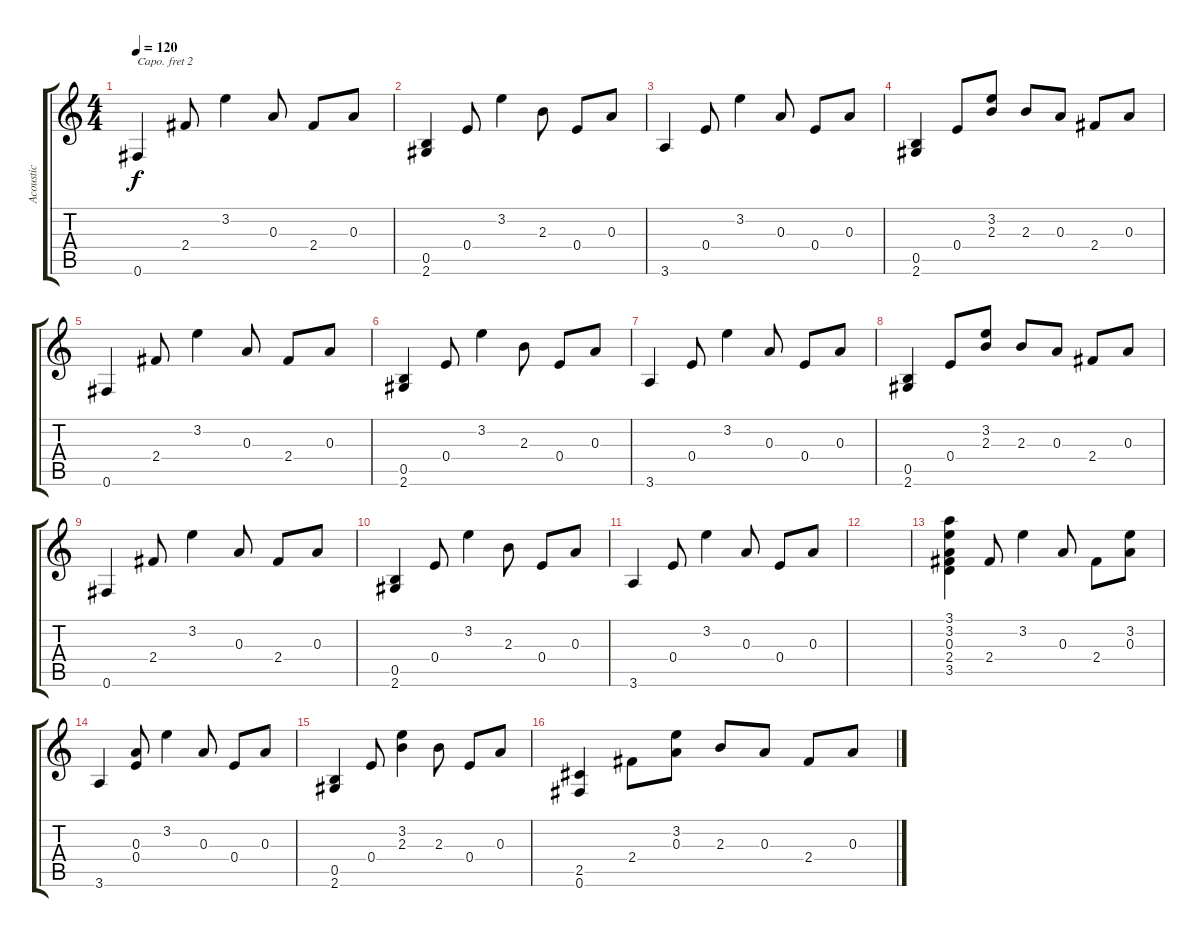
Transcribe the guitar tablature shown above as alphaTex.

\track ("Acoustic" "Acoustic") {instrument acousticguitarsteel}
\staff {score tabs}
\capo 2
\tuning (E4 B3 G3 D3 A2 E2) {hide}
\ts (4 4)
\tempo 120
\clef g2
\ks c
0.6.4{dy f} 2.4.8 3.2.4 0.3.8 2.4.8 0.3.8 |
(0.5 2.6).4 0.4.8 3.2.4 2.3.8 0.4.8 0.3.8 |
3.6.4 0.4.8 3.2.4 0.3.8 0.4.8 0.3.8 |
(0.5 2.6).4 0.4.8 (3.2 2.3).8 2.3.8 0.3.8 2.4.8 0.3.8 |
0.6.4 2.4.8 3.2.4 0.3.8 2.4.8 0.3.8 |
(0.5 2.6).4 0.4.8 3.2.4 2.3.8 0.4.8 0.3.8 |
3.6.4 0.4.8 3.2.4 0.3.8 0.4.8 0.3.8 |
(0.5 2.6).4 0.4.8 (3.2 2.3).8 2.3.8 0.3.8 2.4.8 0.3.8 |
0.6.4 2.4.8 3.2.4 0.3.8 2.4.8 0.3.8 |
(0.5 2.6).4 0.4.8 3.2.4 2.3.8 0.4.8 0.3.8 |
3.6.4 0.4.8 3.2.4 0.3.8 0.4.8 0.3.8 |
|
(3.1 3.2 0.3 2.4 3.5).4 2.4.8 3.2.4 0.3.8 2.4.8 (3.2 0.3).8 |
3.6.4 (0.3 0.4).8 3.2.4 0.3.8 0.4.8 0.3.8 |
(0.5 2.6).4 0.4.8 (3.2 2.3).4 2.3.8 0.4.8 0.3.8 |
(2.5 0.6).4 2.4.8 (3.2 0.3).8 2.3.8 0.3.8 2.4.8 0.3.8
